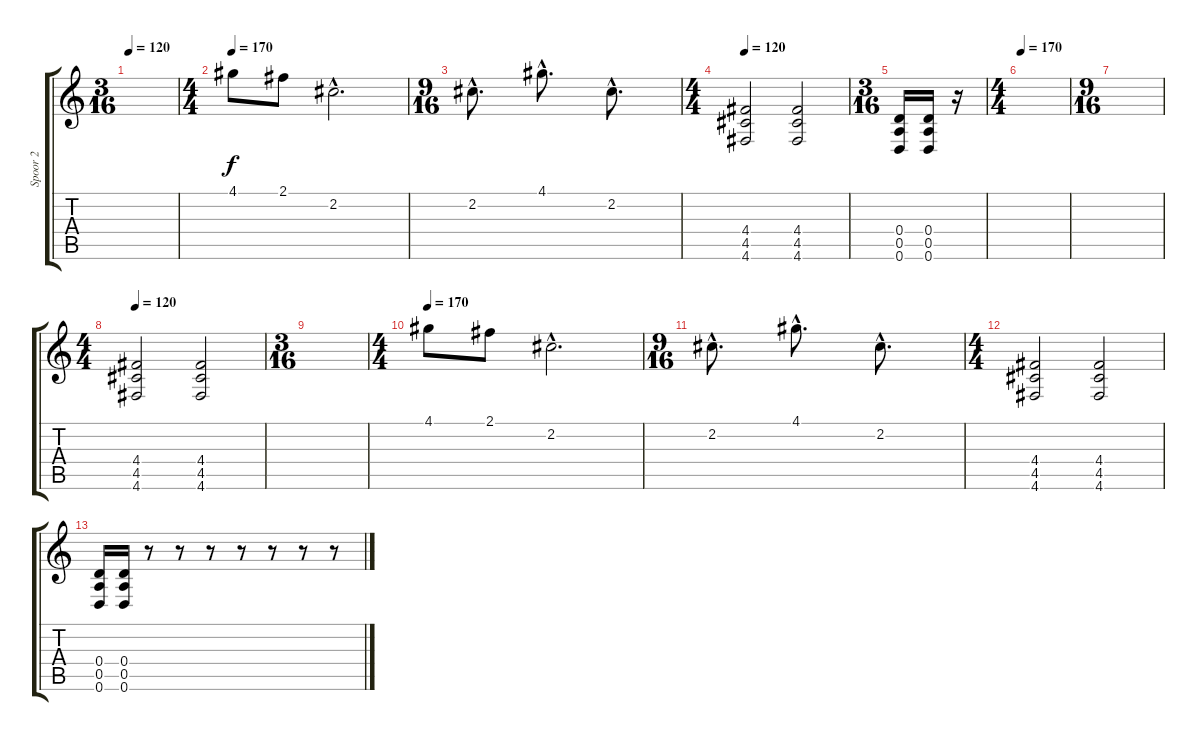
\track ("Spoor 2" "Spoor 2") {instrument distortionguitar}
\staff {score tabs}
\tuning (E4 B3 G3 D3 A2 D2) {hide}
\ts (3 16)
\tempo 120
\clef g2
\ks c
|
\ts (4 4)
\tempo 170
4.1.8 2.1.8 2.2{hac}.2{d} |
\ts (9 16)
2.2{hac}.8{d} 4.1{hac}.8{d} 2.2{hac}.8{d} |
\ts (4 4)
\tempo 120
(4.4 4.5 4.6).2 (4.4 4.5 4.6).2 |
\ts (3 16)
(0.4 0.5 0.6).16 (0.4 0.5 0.6).16 r.16 |
\ts (4 4)
\tempo 170
|
\ts (9 16)
|
\ts (4 4)
\tempo 120
(4.4 4.5 4.6).2 (4.4 4.5 4.6).2 |
\ts (3 16)
|
\ts (4 4)
\tempo 170
4.1.8 2.1.8 2.2{hac}.2{d} |
\ts (9 16)
2.2{hac}.8{d} 4.1{hac}.8{d} 2.2{hac}.8{d} |
\ts (4 4)
(4.4 4.5 4.6).2 (4.4 4.5 4.6).2 |
(0.4 0.5 0.6).16 (0.4 0.5 0.6).16 r.8 r.8 r.8 r.8 r.8 r.8 r.8
